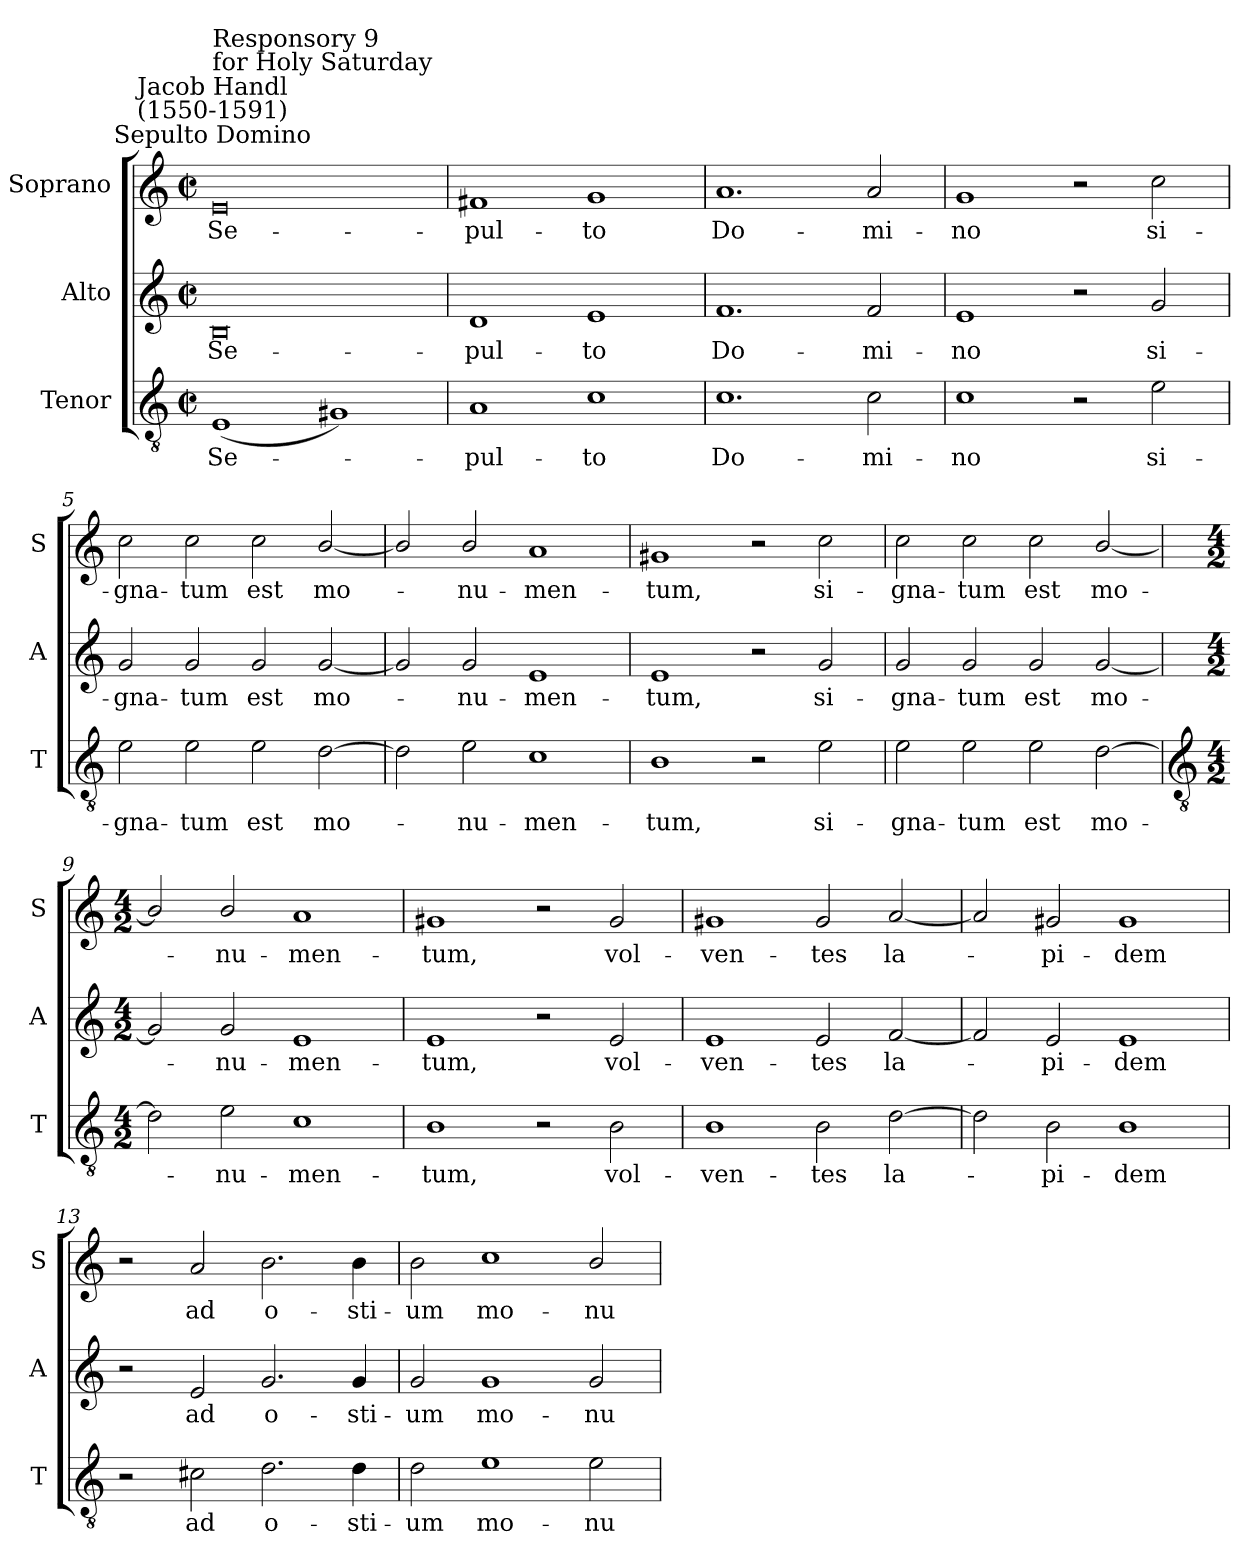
**kern	**text	**kern	**text	**kern	**text
*part3	*part3	*part2	*part2	*part1	*part1
*staff3	*staff3	*staff2	*staff2	*staff1	*staff1
*I"Tenor	*	*I"Alto	*	*I"Soprano	*
*I'T	*	*I'A	*	*I'S	*
*clefGv2	*	*clefG2	*	*clefG2	*
*k[]	*	*k[]	*	*k[]	*
*C:	*	*C:	*	*C:	*
*M4/2	*	*M4/2	*	*M4/2	*
*met(c|)	*	*met(c|)	*	*met(c|)	*
=1	=1	=1	=1	=1	=1
!	!	!	!	!LO:TX:a:cj:t=Sepulto Domino	!
!	!	!	!	!LO:TX:a:cj:t=Jacob Handl\n(1550-1591)	!
!	!	!	!	!LO:TX:a:t=Responsory 9\nfor Holy Saturday	!
!	!LO:LY:b	!	!LO:LY:b	!	!LO:LY:b
(<1E	Se-	0B	Se-	0e	Se-
1G#X)	.	.	.	.	.
=2	=2	=2	=2	=2	=2
!	!LO:LY:b	!	!LO:LY:b	!	!LO:LY:b
1A	pul-	1d	-pul-	1f#X	-pul-
!	!LO:LY:b	!	!LO:LY:b	!	!LO:LY:b
1c	-to	1e	-to	1g	-to
=3	=3	=3	=3	=3	=3
!	!LO:LY:b	!	!LO:LY:b	!	!LO:LY:b
1.c	Do-	1.f	Do-	1.a	Do-
!	!LO:LY:b	!	!LO:LY:b	!	!LO:LY:b
2c	-mi-	2f	-mi-	2a	-mi-
=4	=4	=4	=4	=4	=4
!	!LO:LY:b	!	!LO:LY:b	!	!LO:LY:b
1c	-no	1e	-no	1g	-no
2r	.	2r	.	2r	.
!	!LO:LY:b	!	!LO:LY:b	!	!LO:LY:b
2e	si-	2g	si-	2cc	si-
=5	=5	=5	=5	=5	=5
!	!LO:LY:b	!	!LO:LY:b	!	!LO:LY:b
2e	-gna-	2g	-gna-	2cc	-gna-
!	!LO:LY:b	!	!LO:LY:b	!	!LO:LY:b
2e	-tum	2g	-tum	2cc	-tum
!	!LO:LY:b	!	!LO:LY:b	!	!LO:LY:b
2e	est	2g	est	2cc	est
!	!LO:LY:b	!	!LO:LY:b	!	!LO:LY:b
[2d	mo-	[2g	mo-	[2b/	mo-
=6	=6	=6	=6	=6	=6
2d]	.	2g]	.	2b/]	.
!	!LO:LY:b	!	!LO:LY:b	!	!LO:LY:b
2e	nu-	2g	nu-	2b/	nu-
!	!LO:LY:b	!	!LO:LY:b	!	!LO:LY:b
1c	-men-	1e	-men-	1a	-men-
=7	=7	=7	=7	=7	=7
!	!LO:LY:b	!	!LO:LY:b	!	!LO:LY:b
1B	-tum,	1e	-tum,	1g#X	-tum,
2r	.	2r	.	2r	.
!	!LO:LY:b	!	!LO:LY:b	!	!LO:LY:b
2e	si-	2g	si-	2cc	si-
=8	=8	=8	=8	=8	=8
!	!LO:LY:b	!	!LO:LY:b	!	!LO:LY:b
2e	-gna-	2g	-gna-	2cc	-gna-
!	!LO:LY:b	!	!LO:LY:b	!	!LO:LY:b
2e	-tum	2g	-tum	2cc	-tum
!	!LO:LY:b	!	!LO:LY:b	!	!LO:LY:b
2e	est	2g	est	2cc	est
!	!LO:LY:b	!	!LO:LY:b	!	!LO:LY:b
[2d	mo-	[2g	mo-	[2b/	mo-
!!LO:LB:g=z
=9	=9	=9	=9	=9	=9
*clefGv2	*	*	*	*	*
*M4/2	*	*M4/2	*	*M4/2	*
2d]	.	2g]	.	2b/]	.
!	!LO:LY:b	!	!LO:LY:b	!	!LO:LY:b
2e	nu-	2g	nu-	2b/	nu-
!	!LO:LY:b	!	!LO:LY:b	!	!LO:LY:b
1c	-men-	1e	-men-	1a	-men-
=10	=10	=10	=10	=10	=10
!	!LO:LY:b	!	!LO:LY:b	!	!LO:LY:b
1B	-tum,	1e	-tum,	1g#X	-tum,
2r	.	2r	.	2r	.
!	!LO:LY:b	!	!LO:LY:b	!	!LO:LY:b
2B	vol-	2e	vol-	2g#	vol-
=11	=11	=11	=11	=11	=11
!	!LO:LY:b	!	!LO:LY:b	!	!LO:LY:b
1B	-ven-	1e	-ven-	1g#	-ven-
!	!LO:LY:b	!	!LO:LY:b	!	!LO:LY:b
2B	-tes	2e	-tes	2g#	-tes
!	!LO:LY:b	!	!LO:LY:b	!	!LO:LY:b
[2d	la-	[2f	la-	[2a	la-
=12	=12	=12	=12	=12	=12
2d]	.	2f]	.	2a]	.
!	!LO:LY:b	!	!LO:LY:b	!	!LO:LY:b
2B	pi-	2e	pi-	2g#X	pi-
!	!LO:LY:b	!	!LO:LY:b	!	!LO:LY:b
1B	-dem	1e	-dem	1g#	-dem
=13	=13	=13	=13	=13	=13
2r	.	2r	.	2r	.
!	!LO:LY:b	!	!LO:LY:b	!	!LO:LY:b
2c#X	ad	2e	ad	2a	ad
!	!LO:LY:b	!	!LO:LY:b	!	!LO:LY:b
2.d	o-	2.g	o-	2.b	o-
!	!LO:LY:b	!	!LO:LY:b	!	!LO:LY:b
4d	-sti-	4g	-sti-	4b	-sti-
=14	=14	=14	=14	=14	=14
!	!LO:LY:b	!	!LO:LY:b	!	!LO:LY:b
2d	-um	2g	-um	2b	-um
!	!LO:LY:b	!	!LO:LY:b	!	!LO:LY:b
1e	mo-	1g	mo-	1cc	mo-
!	!LO:LY:b	!	!LO:LY:b	!	!LO:LY:b
2e	-nu-	2g	-nu-	2b/	-nu-
=	=	=	=	=	=
*-	*-	*-	*-	*-	*-
